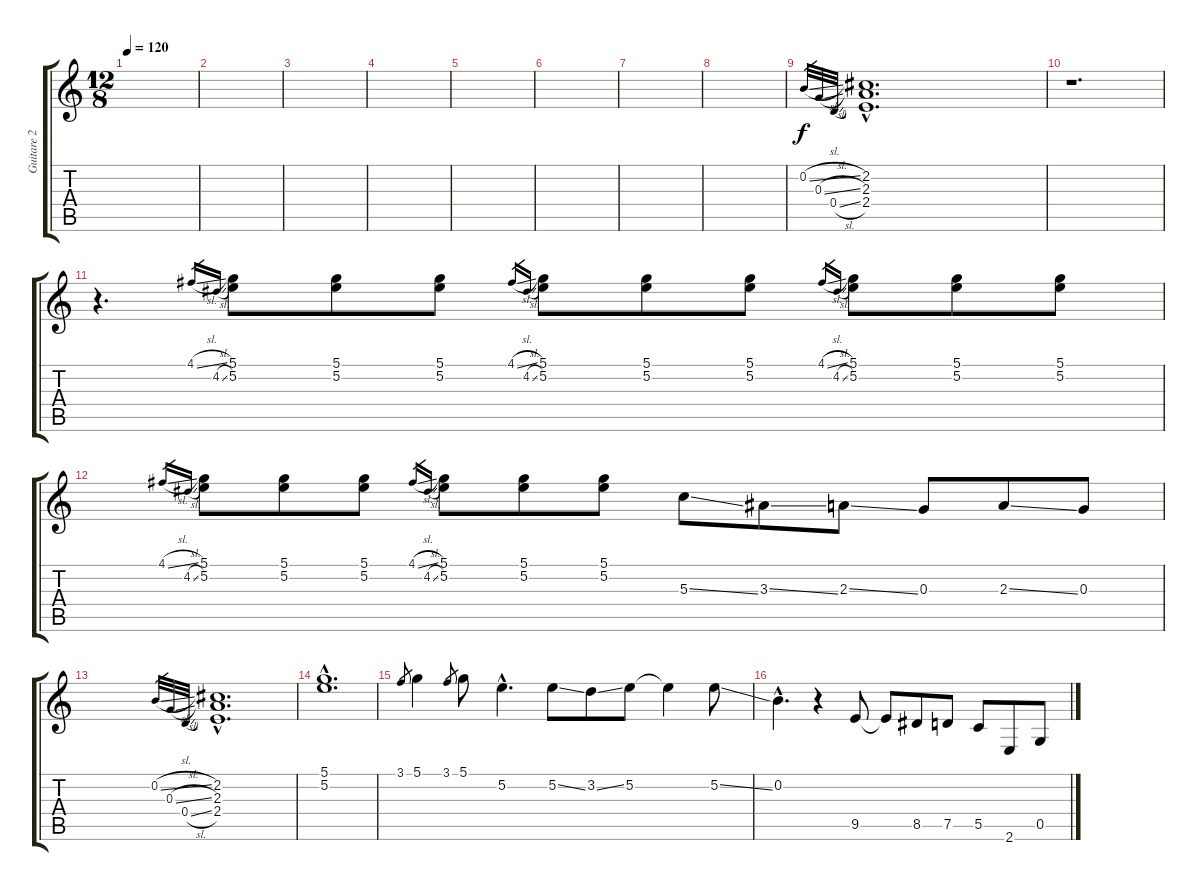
\track ("Guitare 2" "Guitare 2") {instrument acousticguitarsteel}
\staff {score tabs}
\tuning (D4 B3 G3 D3 G2 D2) {hide}
\ts (12 8)
\tempo 120
\clef g2
\ks c
|
|
|
|
|
|
|
|
0.2{sl}.32{gr} 0.3{sl}.32{gr} 0.4{sl}.32{gr} (2.2{hac} 2.3{hac} 2.4{hac}).1{d} |
r.1{d} |
r.4{d} 4.1{sl}.16{gr} 4.2{sl}.16{gr} (5.1 5.2).8 (5.1 5.2).8 (5.1 5.2).8 4.1{sl}.16{gr} 4.2{sl}.16{gr} (5.1 5.2).8 (5.1 5.2).8 (5.1 5.2).8 4.1{sl}.16{gr} 4.2{sl}.16{gr} (5.1 5.2).8 (5.1 5.2).8 (5.1 5.2).8 |
4.1{sl}.16{gr} 4.2{sl}.16{gr} (5.1 5.2).8 (5.1 5.2).8 (5.1 5.2).8 4.1{sl}.16{gr} 4.2{sl}.16{gr} (5.1 5.2).8 (5.1 5.2).8 (5.1 5.2).8 5.3{ss}.8 3.3{ss}.8 2.3{ss}.8 0.3.8 2.3{ss}.8 0.3.8 |
0.2{sl}.32{gr} 0.3{sl}.32{gr} 0.4{sl}.32{gr} (2.2{hac} 2.3{hac} 2.4{hac}).1{d} |
(5.1{hac} 5.2{hac}).1{d} |
3.1.8{gr} 5.1.4 3.1.8{gr} 5.1.8 5.2{hac}.4{d} 5.2{ss}.8 3.2{ss}.8 5.2.8 5.2{t}.4 5.2{ss}.8 |
0.2{hac}.4{d} r.4 9.5.8 9.5{t}.8 8.5.8 7.5.8 5.5.8 2.6.8 0.5.8
